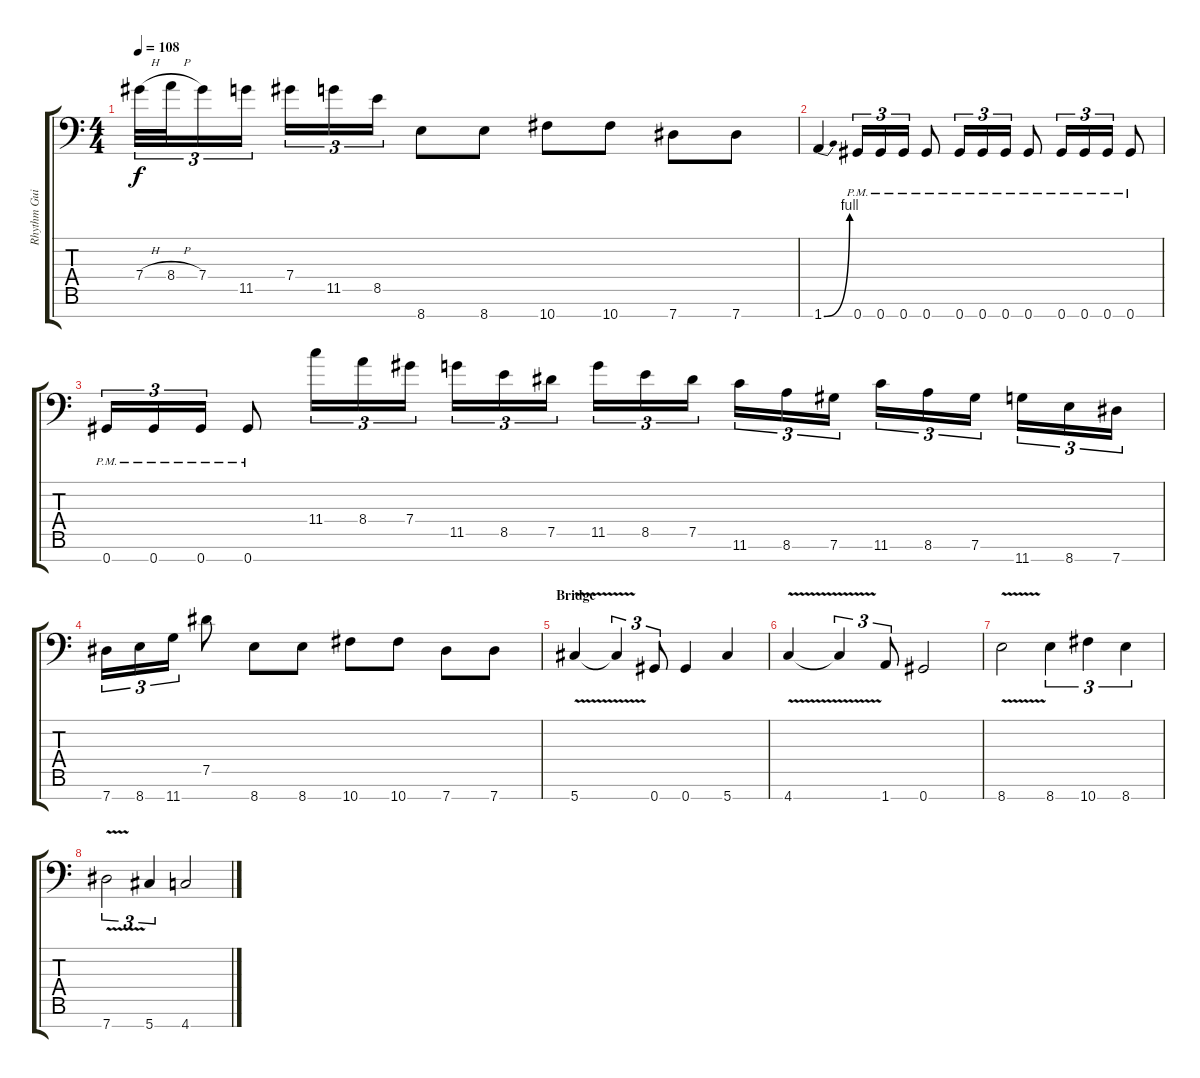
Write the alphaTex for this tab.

\track ("Rhythm Guitar" "Rhythm Gui") {instrument distortionguitar}
\staff {score tabs}
\tuning (Eb4 Bb3 Gb3 Db3 Ab2 Db2 Ab1) {hide}
\ts (4 4)
\tempo 108
\clef f4
\ks c
7.4{h}.32{tu (3 2) dy f} 8.4{h}.32{tu (3 2)} 7.4.16{tu (3 2)} 11.5.16{tu (3 2)} 7.4.16{tu (3 2)} 11.5.16{tu (3 2)} 8.5.16{tu (3 2)} 8.7.8 8.7.8 10.7.8 10.7.8 7.7.8 7.7.8 |
1.7{be (bend 0 0 60 4)}.4 0.7{pm}.16{tu (3 2)} 0.7{pm}.16{tu (3 2)} 0.7{pm}.16{tu (3 2)} 0.7{pm}.8 0.7{pm}.16{tu (3 2)} 0.7{pm}.16{tu (3 2)} 0.7{pm}.16{tu (3 2)} 0.7{pm}.8 0.7{pm}.16{tu (3 2)} 0.7{pm}.16{tu (3 2)} 0.7{pm}.16{tu (3 2)} 0.7{pm}.8 |
0.7{pm}.16{tu (3 2)} 0.7{pm}.16{tu (3 2)} 0.7{pm}.16{tu (3 2)} 0.7{pm}.8 11.4.16{tu (3 2)} 8.4.16{tu (3 2)} 7.4.16{tu (3 2)} 11.5.16{tu (3 2)} 8.5.16{tu (3 2)} 7.5.16{tu (3 2)} 11.5.16{tu (3 2)} 8.5.16{tu (3 2)} 7.5.16{tu (3 2)} 11.6.16{tu (3 2)} 8.6.16{tu (3 2)} 7.6.16{tu (3 2)} 11.6.16{tu (3 2)} 8.6.16{tu (3 2)} 7.6.16{tu (3 2)} 11.7.16{tu (3 2)} 8.7.16{tu (3 2)} 7.7.16{tu (3 2)} |
7.7.16{tu (3 2)} 8.7.16{tu (3 2)} 11.7.16{tu (3 2)} 7.5.8 8.7.8 8.7.8 10.7.8 10.7.8 7.7.8 7.7.8 |
\section ("" "Bridge")
5.7{v}.4 5.7{t}.4{tu (3 2)} 0.7.8{tu (3 2)} 0.7.4 5.7.4 |
4.7{v}.4 4.7{t}.4{tu (3 2)} 1.7.8{tu (3 2)} 0.7.2 |
8.7{v}.2 8.7.4{tu (3 2)} 10.7.4{tu (3 2)} 8.7.4{tu (3 2)} |
7.7{v}.2{tu (3 2)} 5.7.4{tu (3 2)} 4.7.2
